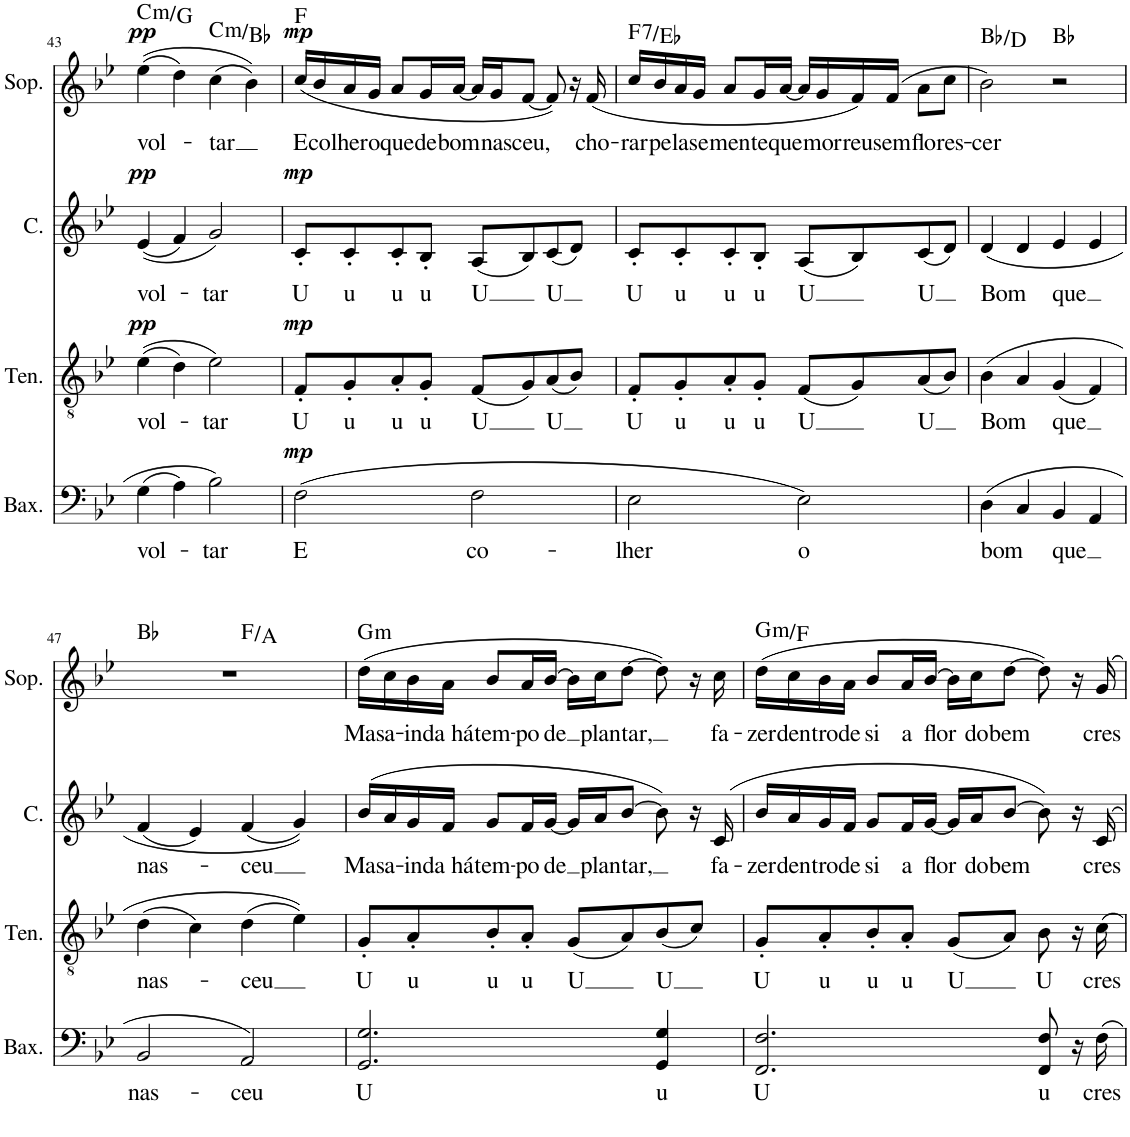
**kern	**text	**dynam	**kern	**text	**dynam	**kern	**text	**dynam	**kern	**text	**dynam	**harte
*part4	*part4	*part4	*part3	*part3	*part3	*part2	*part2	*part2	*part1	*part1	*part1	*part1
*staff4	*staff4	*staff4	*staff3	*staff3	*staff3	*staff2	*staff2	*staff2	*staff1	*staff1	*staff1	*
*I"Baixo	*	*	*I"Tenor	*	*	*I"Contralto	*	*	*I"Soprano	*	*	*
*I'Bax.	*	*	*I'Ten.	*	*	*I'C.	*	*	*I'Sop.	*	*	*
!!LO:PB:g=z
*clefF4	*	*	*clefGv2	*	*	*clefG2	*	*	*clefG2	*	*	*
*k[b-e-]	*	*	*k[b-e-]	*	*	*k[b-e-]	*	*	*k[b-e-]	*	*	*
*M4/4	*	*	*M4/4	*	*	*M4/4	*	*	*M4/4	*	*	*
=43	=43	=43	=43	=43	=43	=43	=43	=43	=43	=43	=43	=43
!	!LO:LY:b	!	!	!LO:LY:b	!LO:DY:a	!	!LO:LY:b	!LO:DY:a	!	!LO:LY:b	!LO:DY:a	!LO:H:kt=m
(4G\	vol-	.	((4e-\	vol-	pp	((4e-/	vol-	pp	((4ee-\	vol-	pp	C:min/5
4A\)	.	.	4d\)	.	.	4f/)	.	.	4dd\)	.	.	.
!	!LO:LY:b	!	!	!LO:LY:b	!	!	!LO:LY:b	!	!	!LO:LY:b	!	!LO:H:kt=m
2B-\	-tar	.	2e-\)	-tar	.	2g/)	-tar	.	(4cc\	-tar	.	C:min/b7
.	.	.	.	.	.	.	.	.	4b-\))	.	.	.
=44	=44	=44	=44	=44	=44	=44	=44	=44	=44	=44	=44	=44
!	!LO:LY:b	!LO:DY:a	!	!LO:LY:b	!LO:DY:a	!	!LO:LY:b	!LO:DY:a	!	!LO:LY:b	!LO:DY:a	!
(2F\	E	mp	8F'/L	U	mp	8c'/L	U	mp	(16cc/LL	E	mp	F:maj
!	!	!	!	!	!	!	!	!	!	!LO:LY:b	!	!
.	.	.	.	.	.	.	.	.	16b-/	co-	.	.
!	!	!	!	!LO:LY:b	!	!	!LO:LY:b	!	!	!LO:LY:b	!	!
.	.	.	8G'/	u	.	8c'/	u	.	16a/	-lher	.	.
!	!	!	!	!	!	!	!	!	!	!LO:LY:b	!	!
.	.	.	.	.	.	.	.	.	16g/JJ	o	.	.
!	!	!	!	!LO:LY:b	!	!	!LO:LY:b	!	!	!LO:LY:b	!	!
.	.	.	8A'/	u	.	8c'/	u	.	8a/L	que	.	.
!	!	!	!	!LO:LY:b	!	!	!LO:LY:b	!	!	!LO:LY:b	!	!
.	.	.	8G'/J	u	.	8B-'/J	u	.	16g/L	de	.	.
!	!	!	!	!	!	!	!	!	!	!LO:LY:b	!	!
.	.	.	.	.	.	.	.	.	[16a/JJ	bom	.	.
!	!LO:LY:b	!	!	!LO:LY:b	!	!	!LO:LY:b	!	!	!	!	!
2F\	co-	.	(8F/L	U	.	(8A/L	U	.	16a/LL]	.	.	.
!	!	!	!	!	!	!	!	!	!	!LO:LY:b	!	!
.	.	.	.	.	.	.	.	.	16g/J	nas-	.	.
!	!	!	!	!	!	!	!	!	!	!LO:LY:b	!	!
.	.	.	8G/)	.	.	8B-/)	.	.	[8f/J	-ceu,	.	.
!	!	!	!	!LO:LY:b	!	!	!LO:LY:b	!	!	!	!	!
.	.	.	(8A/	U	.	(8c/	U	.	8f/])	.	.	.
.	.	.	8B-/J)	.	.	8d/J)	.	.	16r	.	.	.
!	!	!	!	!	!	!	!	!	!	!LO:LY:b	!	!
.	.	.	.	.	.	.	.	.	(16f/	cho-	.	.
=45	=45	=45	=45	=45	=45	=45	=45	=45	=45	=45	=45	=45
!	!LO:LY:b	!	!	!LO:LY:b	!	!	!LO:LY:b	!	!	!LO:LY:b	!	!LO:H:kt=7
2E-\	-lher	.	8F'/L	U	.	8c'/L	U	.	16cc/LL	-rar	.	F:7/b7
!	!	!	!	!	!	!	!	!	!	!LO:LY:b	!	!
.	.	.	.	.	.	.	.	.	16b-/	pe-	.	.
!	!	!	!	!LO:LY:b	!	!	!LO:LY:b	!	!	!LO:LY:b	!	!
.	.	.	8G'/	u	.	8c'/	u	.	16a/	-la	.	.
!	!	!	!	!	!	!	!	!	!	!LO:LY:b	!	!
.	.	.	.	.	.	.	.	.	16g/JJ	se-	.	.
!	!	!	!	!LO:LY:b	!	!	!LO:LY:b	!	!	!LO:LY:b	!	!
.	.	.	8A'/	u	.	8c'/	u	.	8a/L	-men-	.	.
!	!	!	!	!LO:LY:b	!	!	!LO:LY:b	!	!	!LO:LY:b	!	!
.	.	.	8G'/J	u	.	8B-'/J	u	.	16g/L	-te	.	.
!	!	!	!	!	!	!	!	!	!	!LO:LY:b	!	!
.	.	.	.	.	.	.	.	.	[16a/JJ	que	.	.
!	!LO:LY:b	!	!	!LO:LY:b	!	!	!LO:LY:b	!	!	!	!	!
2E-\)	o	.	(8F/L	U	.	(8A/L	U	.	16a/LL]	.	.	.
!	!	!	!	!	!	!	!	!	!	!LO:LY:b	!	!
.	.	.	.	.	.	.	.	.	16g/	mor-	.	.
!	!	!	!	!	!	!	!	!	!	!LO:LY:b	!	!
.	.	.	8G/)	.	.	8B-/)	.	.	16f/)	-reu	.	.
!	!	!	!	!	!	!	!	!	!	!LO:LY:b	!	!
.	.	.	.	.	.	.	.	.	(>16f/JJ	sem	.	.
!	!	!	!	!LO:LY:b	!	!	!LO:LY:b	!	!	!LO:LY:b	!	!
.	.	.	(8A/	U	.	(8c/	U	.	8a\L	flo-	.	.
!	!	!	!	!	!	!	!	!	!	!LO:LY:b	!	!
.	.	.	8B-/J)	.	.	8d/J)	.	.	8cc\J	-res-	.	.
=46	=46	=46	=46	=46	=46	=46	=46	=46	=46	=46	=46	=46
!	!LO:LY:b	!	!	!LO:LY:b	!	!	!LO:LY:b	!	!	!LO:LY:b	!	!
(4D\	bom	.	(4B-\	Bom	.	(4d/	Bom	.	2b-\)	-cer	.	Bb:maj/3
4C/	.	.	4A/	.	.	4d/	.	.	.	.	.	.
!	!LO:LY:b	!	!	!LO:LY:b	!	!	!LO:LY:b	!	!	!	!	!
4BB-/	que	.	(4G/	que	.	4e-/	que	.	2r	.	.	Bb:maj
4AA/	.	.	4F/)	.	.	4e-/	.	.	.	.	.	.
!!LO:LB:g=z
=47	=47	=47	=47	=47	=47	=47	=47	=47	=47	=47	=47	=47
!	!LO:LY:b	!	!	!LO:LY:b	!	!	!LO:LY:b	!	!	!	!	!
*	*	*	*	*	*	*	*	*	*^	*	*	*
2BB-/	nas-	.	(4d\	nas-	.	(4f/	nas-	.	1r	2ryy	.	.	Bb:maj
.	.	.	4c\)	.	.	4e-/)	.	.	.	.	.	.	.
!	!LO:LY:b	!	!	!LO:LY:b	!	!	!LO:LY:b	!	!	!	!	!	!
2AA/)	-ceu	.	(4d\	-ceu	.	(4f/	-ceu	.	.	2ryy	.	.	F:maj/3
.	.	.	4e-\))	.	.	4g/))	.	.	.	.	.	.	.
=48	=48	=48	=48	=48	=48	=48	=48	=48	=48	=48	=48	=48	=48
!	!LO:LY:b	!	!	!LO:LY:b	!	!	!LO:LY:b	!	!	!	!LO:LY:b	!	!LO:H:kt=m
*	*	*	*	*	*	*	*	*	*v	*v	*	*	*
2.GG/ 2.G/	U	.	8G'/L	U	.	(16b-/LL	Mas	.	(16dd\LL	Mas	.	G:min
!	!	!	!	!	!	!	!LO:LY:b	!	!	!LO:LY:b	!	!
.	.	.	.	.	.	16a/	a-	.	16cc\	a-	.	.
!	!	!	!	!LO:LY:b	!	!	!LO:LY:b	!	!	!LO:LY:b	!	!
.	.	.	8A'/	u	.	16g/	-in-	.	16b-\	-in-	.	.
!	!	!	!	!	!	!	!LO:LY:b	!	!	!LO:LY:b	!	!
.	.	.	.	.	.	16f/JJ	-da há	.	16a\JJ	-da há	.	.
!	!	!	!	!LO:LY:b	!	!	!LO:LY:b	!	!	!LO:LY:b	!	!
.	.	.	8B-'/	u	.	8g/L	tem-	.	8b-/L	tem-	.	.
!	!	!	!	!LO:LY:b	!	!	!LO:LY:b	!	!	!LO:LY:b	!	!
.	.	.	8A'/J	u	.	16f/L	-po	.	16a/L	-po	.	.
!	!	!	!	!	!	!	!LO:LY:b	!	!	!LO:LY:b	!	!
.	.	.	.	.	.	[16g/JJ	de	.	[16b-/JJ	de	.	.
!	!	!	!	!LO:LY:b	!	!	!	!	!	!	!	!
.	.	.	(8G/L	U	.	16g/LL]	.	.	16b-\LL]	.	.	.
!	!	!	!	!	!	!	!LO:LY:b	!	!	!LO:LY:b	!	!
.	.	.	.	.	.	16a/J	plan-	.	16cc\J	plan-	.	.
!	!	!	!	!	!	!	!LO:LY:b	!	!	!LO:LY:b	!	!
.	.	.	8A/)	.	.	[8b-/J	-tar,	.	[8dd\J	-tar,	.	.
!	!LO:LY:b	!	!	!LO:LY:b	!	!	!	!	!	!	!	!
4GG/ 4G/	u	.	(8B-/	U	.	8b-\])	.	.	8dd\])	.	.	.
.	.	.	8c/J)	.	.	16r	.	.	16r	.	.	.
!	!	!	!	!	!	!	!LO:LY:b	!	!	!LO:LY:b	!	!
.	.	.	.	.	.	(16c/	fa-	.	16cc\	fa-	.	.
=49	=49	=49	=49	=49	=49	=49	=49	=49	=49	=49	=49	=49
!	!LO:LY:b	!	!	!LO:LY:b	!	!	!LO:LY:b	!	!	!LO:LY:b	!	!LO:H:kt=m
2.FF/ 2.F/	U	.	8G'/L	U	.	16b-/LL	-zer	.	(16dd\LL	-zer	.	G:min/b7
!	!	!	!	!	!	!	!LO:LY:b	!	!	!LO:LY:b	!	!
.	.	.	.	.	.	16a/	den-	.	16cc\	den-	.	.
!	!	!	!	!LO:LY:b	!	!	!LO:LY:b	!	!	!LO:LY:b	!	!
.	.	.	8A'/	u	.	16g/	-tro	.	16b-\	-tro	.	.
!	!	!	!	!	!	!	!LO:LY:b	!	!	!LO:LY:b	!	!
.	.	.	.	.	.	16f/JJ	de	.	16a\JJ	de	.	.
!	!	!	!	!LO:LY:b	!	!	!LO:LY:b	!	!	!LO:LY:b	!	!
.	.	.	8B-'/	u	.	8g/L	si	.	8b-/L	si	.	.
!	!	!	!	!LO:LY:b	!	!	!LO:LY:b	!	!	!LO:LY:b	!	!
.	.	.	8A'/J	u	.	16f/L	a	.	16a/L	a	.	.
!	!	!	!	!	!	!	!LO:LY:b	!	!	!LO:LY:b	!	!
.	.	.	.	.	.	[16g/JJ	flor	.	[16b-/JJ	flor	.	.
!	!	!	!	!LO:LY:b	!	!	!	!	!	!	!	!
.	.	.	(8G/L	U	.	16g/LL]	.	.	16b-\LL]	.	.	.
!	!	!	!	!	!	!	!LO:LY:b	!	!	!LO:LY:b	!	!
.	.	.	.	.	.	16a/J	do	.	16cc\J	do	.	.
!	!	!	!	!	!	!	!LO:LY:b	!	!	!LO:LY:b	!	!
.	.	.	8A/J)	.	.	[8b-/J	bem	.	[8dd\J	bem	.	.
!	!LO:LY:b	!	!	!LO:LY:b	!	!	!	!	!	!	!	!
8FF/ 8F/	u	.	8B-\	U	.	8b-\])	.	.	8dd\])	.	.	.
16r	.	.	16r	.	.	16r	.	.	16r	.	.	.
!	!LO:LY:b	!	!	!LO:LY:b	!	!	!LO:LY:b	!	!	!LO:LY:b	!	!
16F\	cres-	.	16c\	cres-	.	16c/	cres-	.	16g/	cres-	.	.
=	=	=	=	=	=	=	=	=	=	=	=	=
*-	*-	*-	*-	*-	*-	*-	*-	*-	*-	*-	*-	*-
